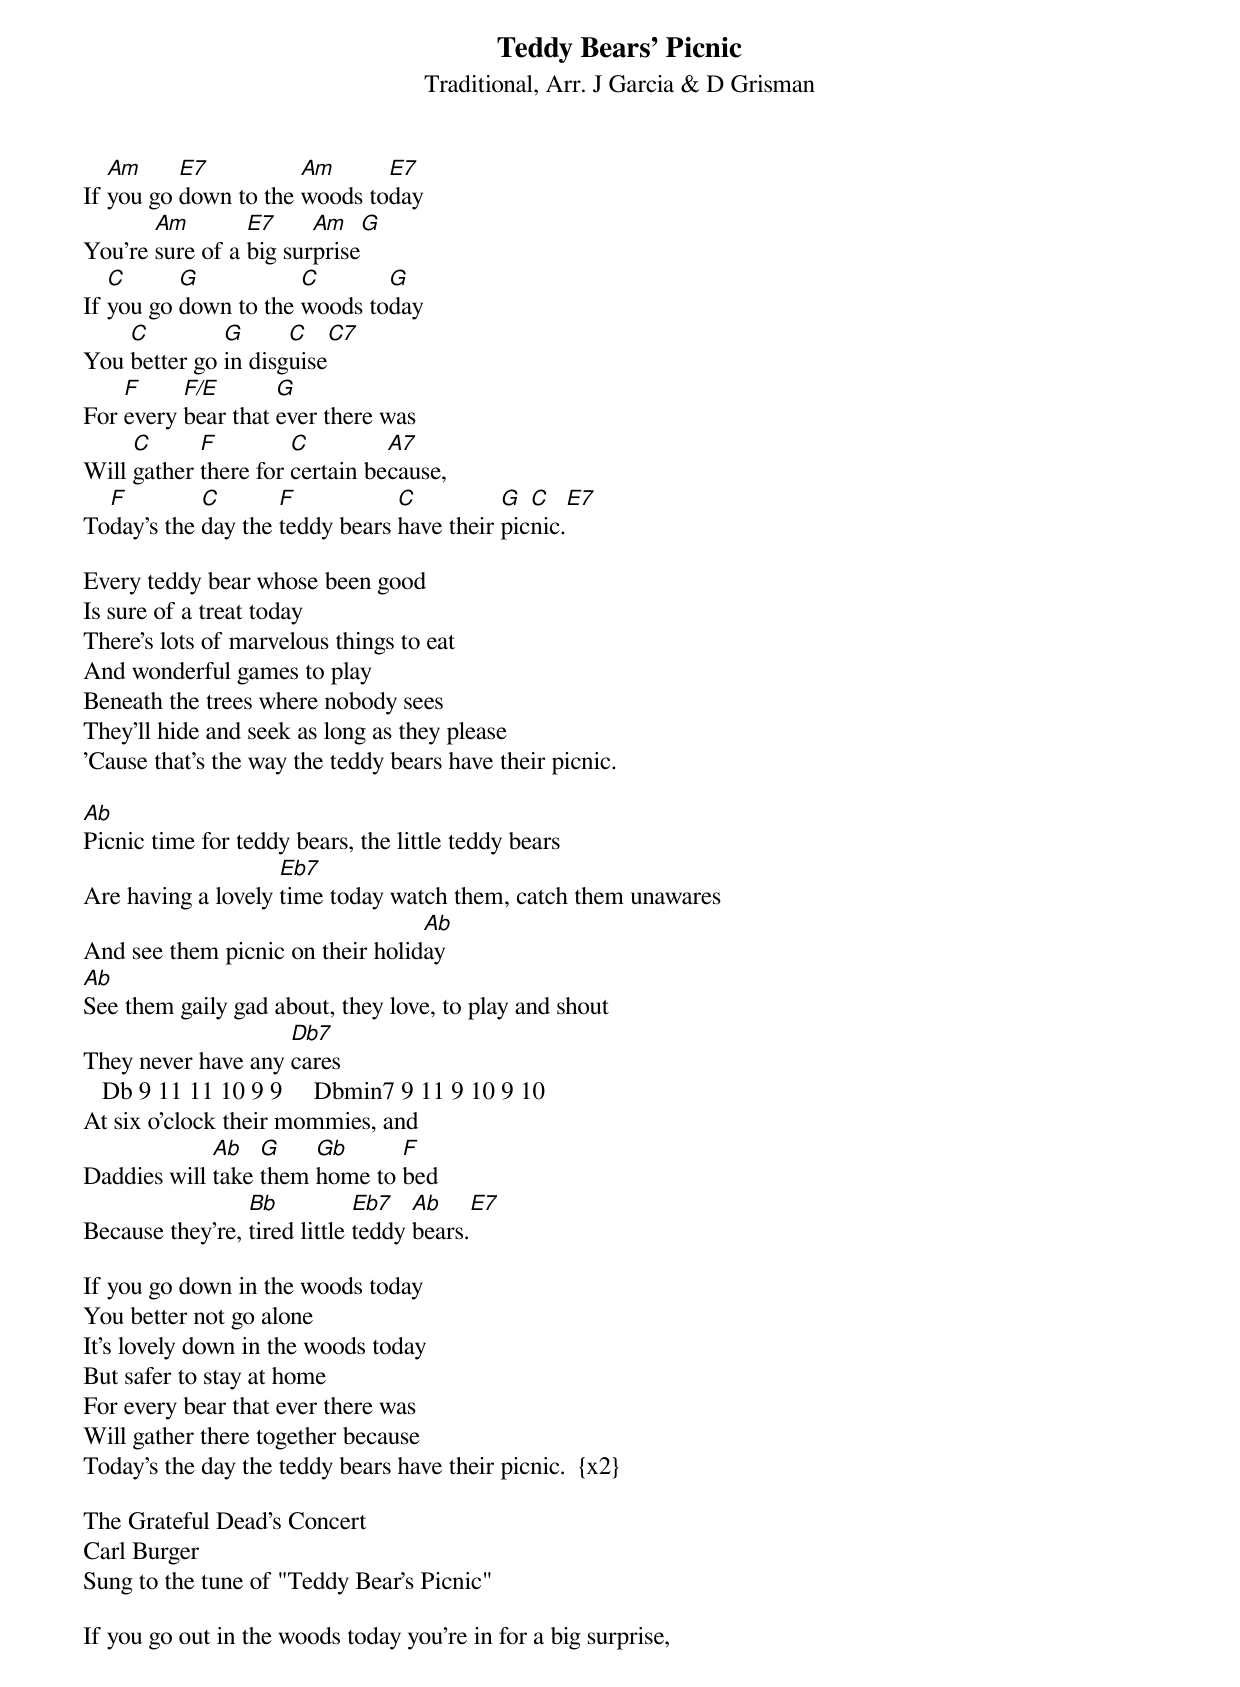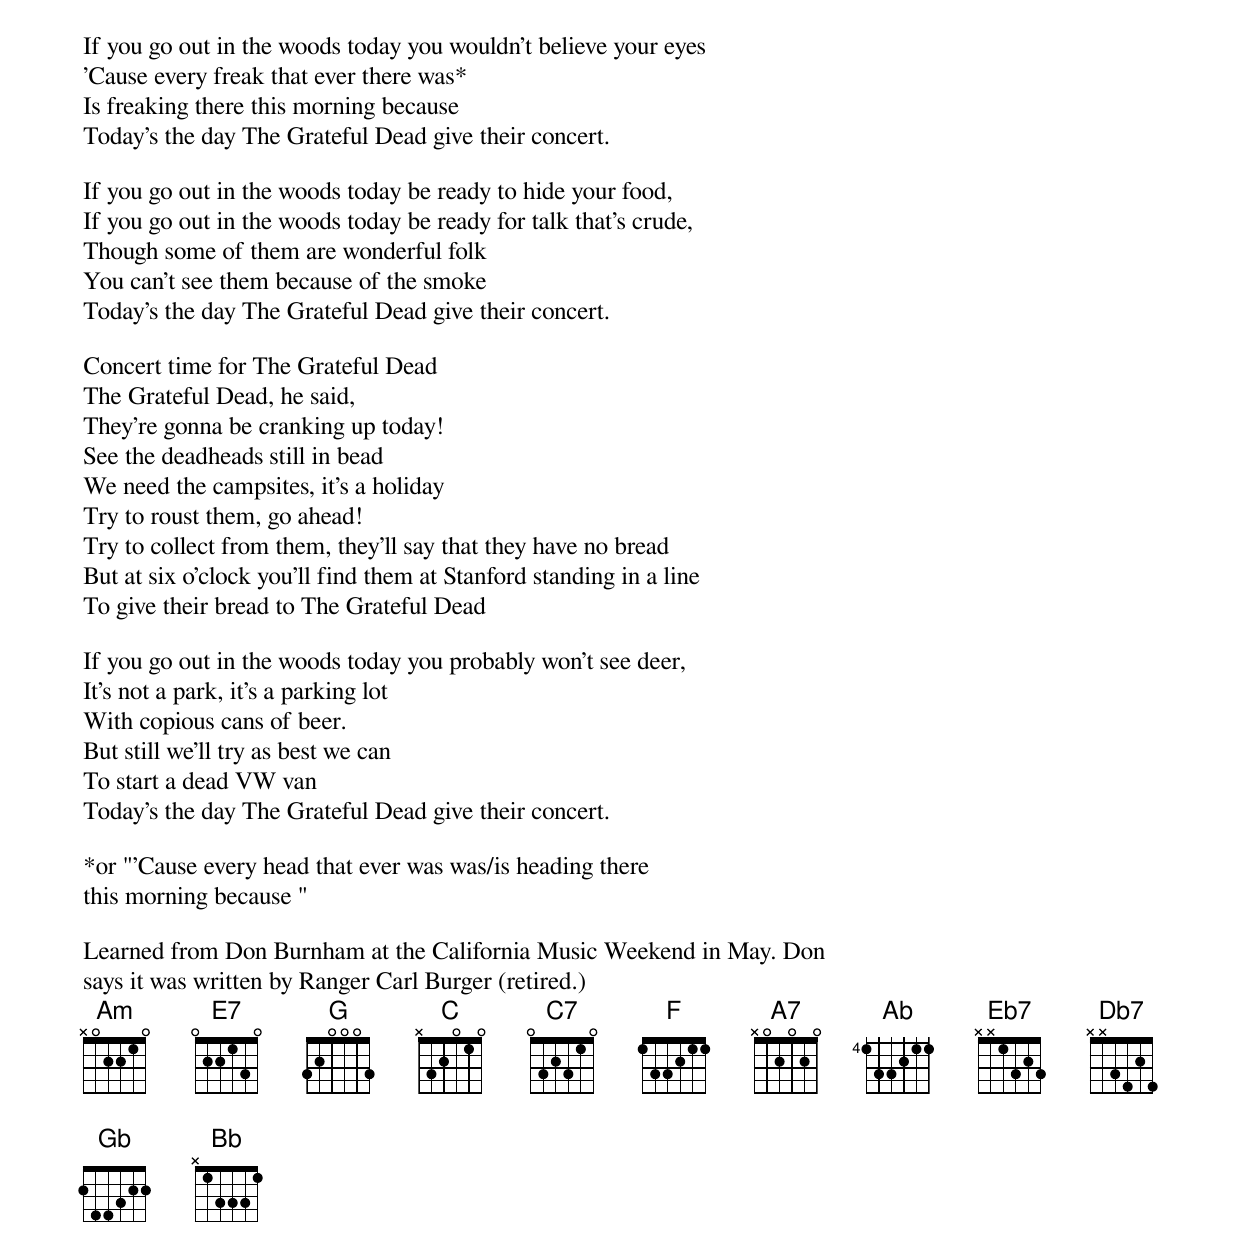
Teddy Bears' Picnic
Traditional, Arr. J Garcia & D Grisman
   Am     E7          Am      E7
If you go down to the woods today
       Am        E7     Am      G
You're sure of a big surprise
   C      G           C       G
If you go down to the woods today
    C         G      C      C7
You better go in disguise
    F     F/E       G
For every bear that ever there was
     C      F         C         A7
Will gather there for certain because,
  F         C       F           C          G  C    E7
Today's the day the teddy bears have their picnic.

Every teddy bear whose been good
Is sure of a treat today
There's lots of marvelous things to eat
And wonderful games to play
Beneath the trees where nobody sees
They'll hide and seek as long as they please
'Cause that's the way the teddy bears have their picnic.

Ab
Picnic time for teddy bears, the little teddy bears
                    Eb7
Are having a lovely time today watch them, catch them unawares
                                  Ab
And see them picnic on their holiday
Ab
See them gaily gad about, they love, to play and shout
                    Db7
They never have any cares
   Db 9 11 11 10 9 9     Dbmin7 9 11 9 10 9 10
At six o'clock their mommies, and
             Ab   G    Gb      F
Daddies will take them home to bed
                 Bb           Eb7   Ab      E7
Because they're, tired little teddy bears.

If you go down in the woods today
You better not go alone
It's lovely down in the woods today
But safer to stay at home
For every bear that ever there was
Will gather there together because
Today's the day the teddy bears have their picnic.  {x2}

The Grateful Dead's Concert
Carl Burger
Sung to the tune of "Teddy Bear's Picnic"

If you go out in the woods today you're in for a big surprise,
If you go out in the woods today you wouldn't believe your eyes
'Cause every freak that ever there was*
Is freaking there this morning because
Today's the day The Grateful Dead give their concert.

If you go out in the woods today be ready to hide your food,
If you go out in the woods today be ready for talk that's crude,
Though some of them are wonderful folk
You can't see them because of the smoke
Today's the day The Grateful Dead give their concert.

Concert time for The Grateful Dead
The Grateful Dead, he said,
They're gonna be cranking up today!
See the deadheads still in bead
We need the campsites, it's a holiday
Try to roust them, go ahead!
Try to collect from them, they'll say that they have no bread
But at six o'clock you'll find them at Stanford standing in a line
To give their bread to The Grateful Dead

If you go out in the woods today you probably won't see deer,
It's not a park, it's a parking lot
With copious cans of beer.
But still we'll try as best we can
To start a dead VW van
Today's the day The Grateful Dead give their concert.

*or "'Cause every head that ever was was/is heading there
this morning because "

Learned from Don Burnham at the California Music Weekend in May. Don
says it was written by Ranger Carl Burger (retired.)
Tuesday 03 August 1996
